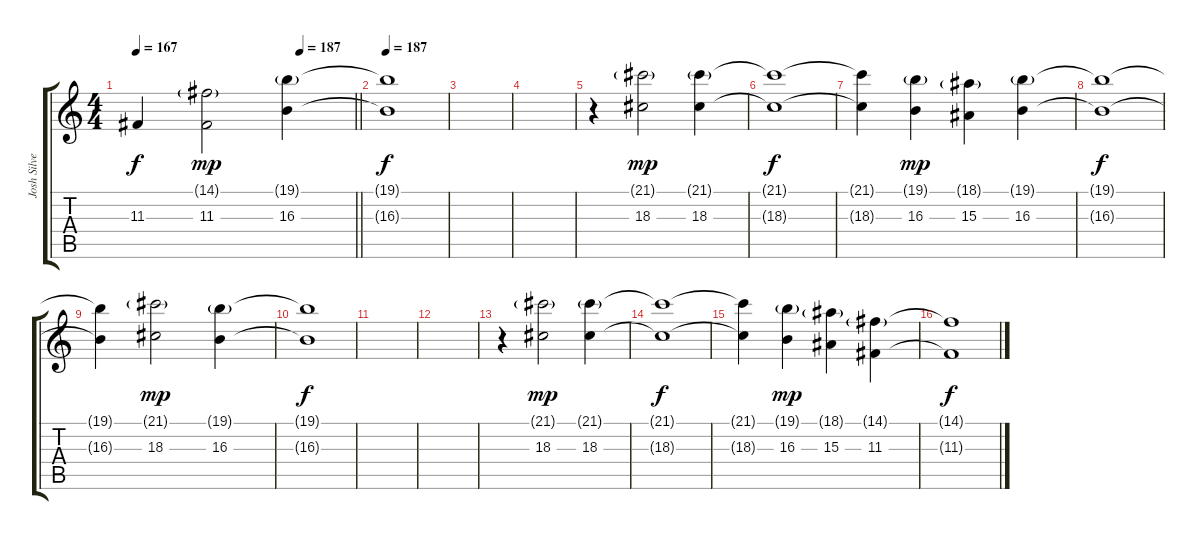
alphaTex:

\track ("Josh Silver" "Josh Silve") {instrument harpsichord}
\staff {score tabs}
\tuning (E4 B3 G3 D3 A2 E2) {hide}
\ts (4 4)
\tempo 167
\tempo (187 0.75)
\clef g2
\barLineRight lightlight
\ks c
11.3{t}.4{dy f} (14.1{g} 11.3).2{dy mp volume 10 instrument fx5brightness} (19.1{g} 16.3).4 |
\section ("" "")
\tempo 187
(19.1{t} 16.3{t}).1{dy f volume 10 instrument fx5brightness} |
|
|
r.4 (21.1{g} 18.3).2{dy mp} (21.1{g} 18.3).4 |
(21.1{t} 18.3{t}).1{dy f} |
(21.1{t} 18.3{t}).4 (19.1{g} 16.3).4{dy mp} (18.1{g} 15.3).4 (19.1{g} 16.3).4 |
(19.1{t} 16.3{t}).1{dy f} |
(19.1{t} 16.3{t}).4 (21.1{g} 18.3).2{dy mp} (19.1{g} 16.3).4 |
(19.1{t} 16.3{t}).1{dy f} |
|
|
r.4 (21.1{g} 18.3).2{dy mp} (21.1{g} 18.3).4 |
(21.1{t} 18.3{t}).1{dy f} |
(21.1{t} 18.3{t}).4 (19.1{g} 16.3).4{dy mp} (18.1{g} 15.3).4 (14.1{g} 11.3).4 |
(14.1{t} 11.3{t}).1{dy f}
